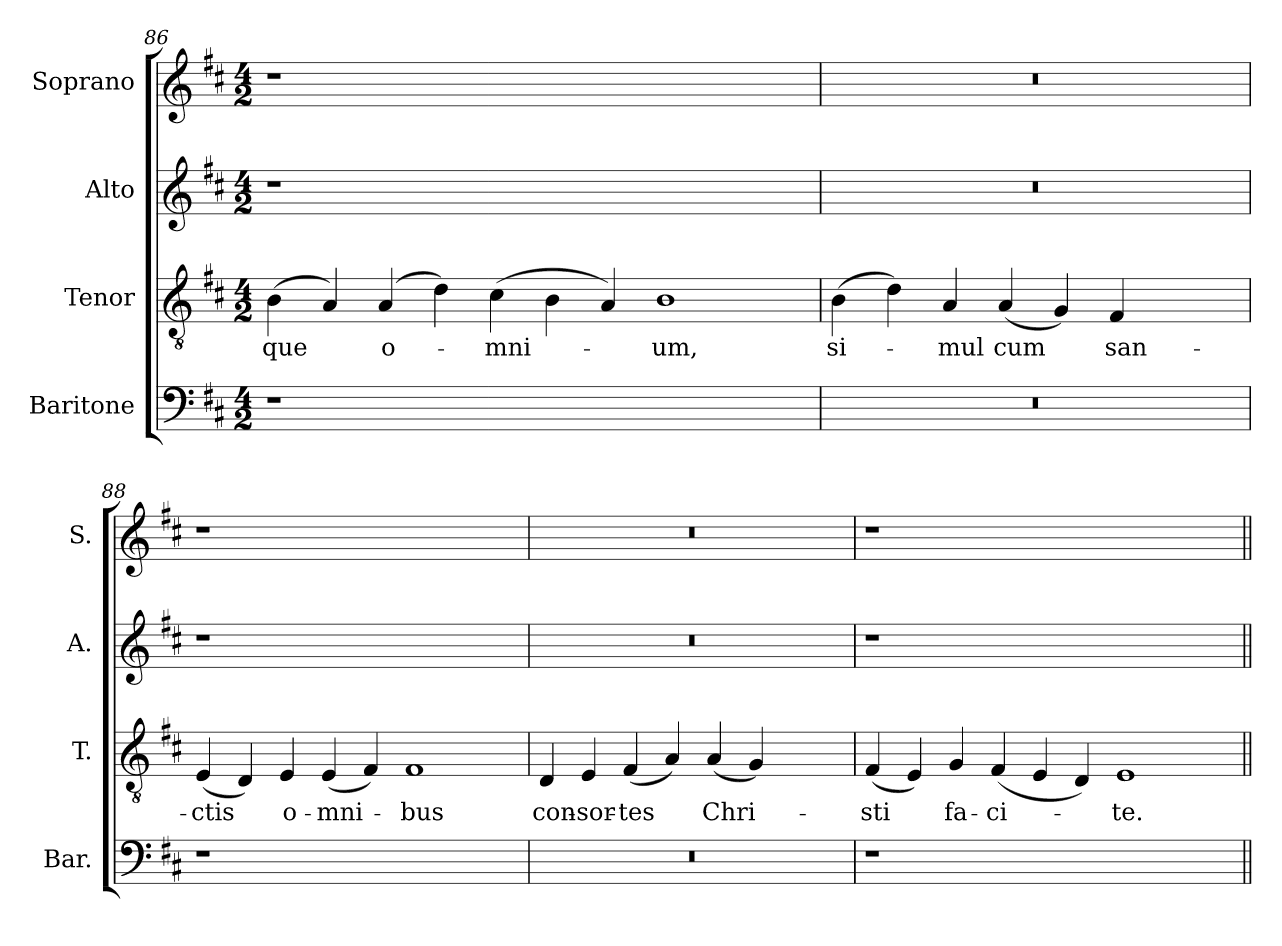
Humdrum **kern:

**kern	**kern	**text	**kern	**kern
*part4	*part3	*part3	*part2	*part1
*staff4	*staff3	*staff3	*staff2	*staff1
*I"Baritone	*I"Tenor	*	*I"Alto	*I"Soprano
*I'Bar.	*I'T.	*	*I'A.	*I'S.
*clefF4	*clefGv2	*	*clefG2	*clefG2
*	*ITrd7c12	*	*	*
*k[f#c#]	*k[f#c#]	*	*k[f#c#]	*k[f#c#]
*D:	*D:	*	*D:	*D:
*M4/2	*M4/2	*	*M4/2	*M4/2
=86	=86	=86	=86	=86
!LO:N:vis=1	!	!	!	!
!	!	!LO:LY:b:color=#000000	!LO:N:vis=1	!LO:N:vis=1
0r	(4BBi\	-que	0r	0r
.	4AAi/)	.	.	.
!	!	!LO:LY:b:color=#000000	!	!
.	(4AAi/	o-	.	.
.	4Di\)	.	.	.
!	!	!LO:LY:b:color=#000000	!	!
.	(4C#i\	-mni-	.	.
.	4BBi\	.	.	.
.	4AAi/)	.	.	.
!	!	!LO:LY:b:color=#000000	!	!
.	1BBi	-um,	.	.
2.ryy	.	.	2.ryy	2.ryy
!!LO:LB:g=z
=87	=87	=87	=87	=87
!LO:N:vis=1	!	!	!	!
!	!	!LO:LY:b:color=#000000	!LO:N:vis=1	!LO:N:vis=1
0r	(4BBi\	si-	0r	0r
.	4Di\)	.	.	.
!	!	!LO:LY:b:color=#000000	!	!
.	4AAi/	-mul	.	.
!	!	!LO:LY:b:color=#000000	!	!
.	(4AAi/	cum	.	.
.	4GGi/)	.	.	.
!	!	!LO:LY:b:color=#000000	!	!
.	4FF#i/	san-	.	.
.	2ryy	.	.	.
=88	=88	=88	=88	=88
!LO:N:vis=1	!	!	!	!
!	!	!LO:LY:b:color=#000000	!LO:N:vis=1	!LO:N:vis=1
0r	(4EEi/	-ctis	0r	0r
.	4DDi/)	.	.	.
!	!	!LO:LY:b:color=#000000	!	!
.	4EEi/	o-	.	.
!	!	!LO:LY:b:color=#000000	!	!
.	(4EEi/	-mni-	.	.
.	4FF#i/)	.	.	.
!	!	!LO:LY:b:color=#000000	!	!
.	1FF#i	-bus	.	.
4ryy	.	.	4ryy	4ryy
=89	=89	=89	=89	=89
!LO:N:vis=1	!	!	!	!
!	!	!LO:LY:b:color=#000000	!LO:N:vis=1	!LO:N:vis=1
0r	4DDi/	con-	0r	0r
!	!	!LO:LY:b:color=#000000	!	!
.	4EEi/	-sor-	.	.
!	!	!LO:LY:b:color=#000000	!	!
.	(4FF#i/	-tes	.	.
.	4AAi/)	.	.	.
!	!	!LO:LY:b:color=#000000	!	!
.	(4AAi/	Chri-	.	.
.	4GGi/)	.	.	.
.	2ryy	.	.	.
=90	=90	=90	=90	=90
!LO:N:vis=1	!	!	!	!
!	!	!LO:LY:b:color=#000000	!LO:N:vis=1	!LO:N:vis=1
0r	(4FF#i/	-sti	0r	0r
.	4EEi/)	.	.	.
!	!	!LO:LY:b:color=#000000	!	!
.	4GGi/	fa-	.	.
!	!	!LO:LY:b:color=#000000	!	!
.	(4FF#i/	-ci-	.	.
.	4EEi/	.	.	.
.	4DDi/)	.	.	.
!	!	!LO:LY:b:color=#000000	!	!
.	1EEi	-te.	.	.
2ryy	.	.	2ryy	2ryy
=||	=||	=||	=||	=||
*-	*-	*-	*-	*-
